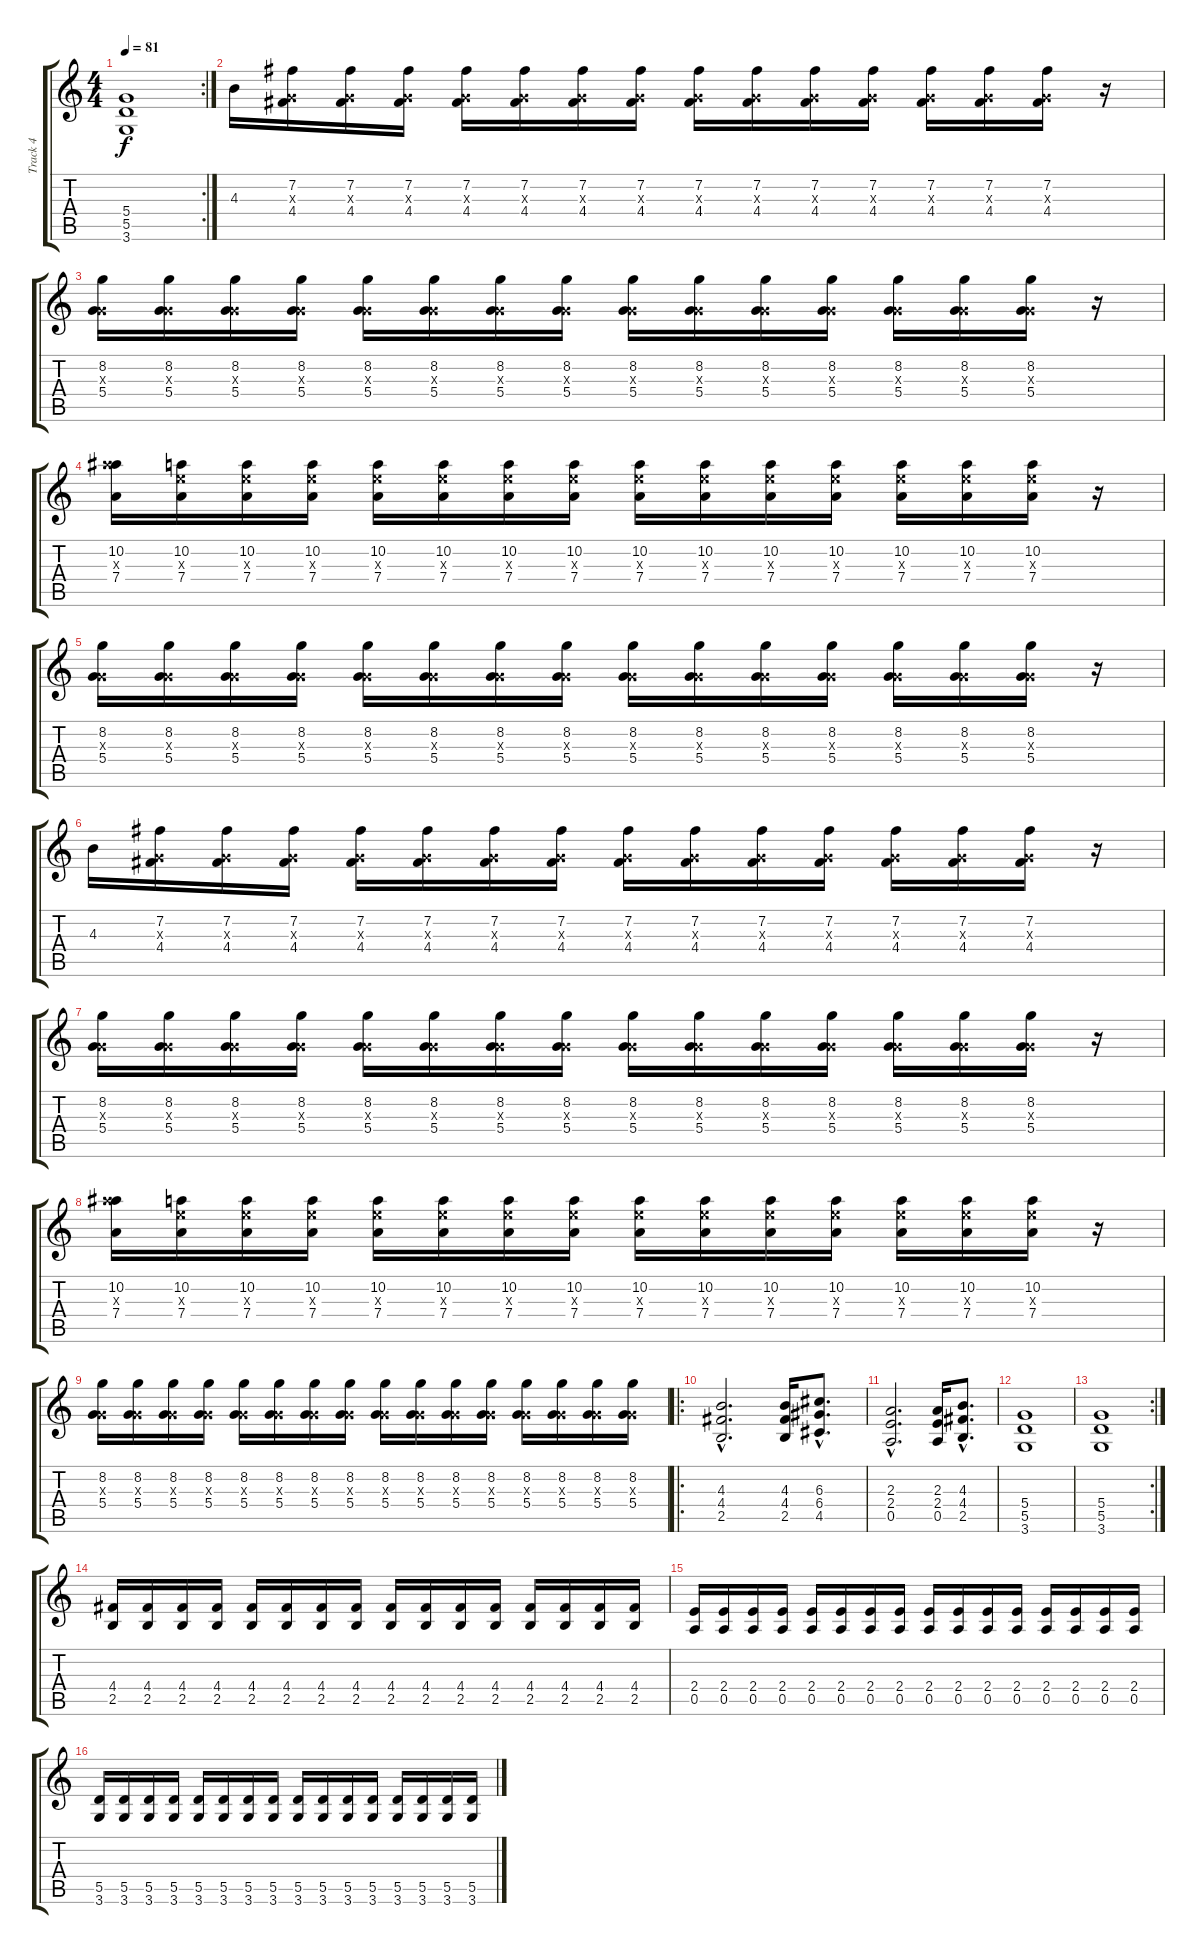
\track ("Track 4" "Track 4") {instrument overdrivenguitar}
\staff {score tabs}
\tuning (E4 B3 G3 D3 A2 E2) {hide}
\rc 2
\ts (4 4)
\tempo 81
\clef g2
\ks c
(5.4 5.5 3.6).1{dy f} |
4.3.16{volume 11} (7.2 0.3{x} 4.4).16 (7.2 0.3{x} 4.4).16 (7.2 0.3{x} 4.4).16 (7.2 0.3{x} 4.4).16 (7.2 0.3{x} 4.4).16 (7.2 0.3{x} 4.4).16 (7.2 0.3{x} 4.4).16 (7.2 0.3{x} 4.4).16 (7.2 0.3{x} 4.4).16 (7.2 0.3{x} 4.4).16 (7.2 0.3{x} 4.4).16 (7.2 0.3{x} 4.4).16 (7.2 0.3{x} 4.4).16 (7.2 0.3{x} 4.4).16 r.16 |
(8.2 0.3{x} 5.4).16 (8.2 0.3{x} 5.4).16 (8.2 0.3{x} 5.4).16 (8.2 0.3{x} 5.4).16 (8.2 0.3{x} 5.4).16 (8.2 0.3{x} 5.4).16 (8.2 0.3{x} 5.4).16 (8.2 0.3{x} 5.4).16 (8.2 0.3{x} 5.4).16 (8.2 0.3{x} 5.4).16 (8.2 0.3{x} 5.4).16 (8.2 0.3{x} 5.4).16 (8.2 0.3{x} 5.4).16 (8.2 0.3{x} 5.4).16 (8.2 0.3{x} 5.4).16 r.16 |
(10.2 15.3{x} 7.4).16 (10.2 9.3{x} 7.4).16 (10.2 9.3{x} 7.4).16 (10.2 9.3{x} 7.4).16 (10.2 9.3{x} 7.4).16 (10.2 9.3{x} 7.4).16 (10.2 9.3{x} 7.4).16 (10.2 9.3{x} 7.4).16 (10.2 9.3{x} 7.4).16 (10.2 9.3{x} 7.4).16 (10.2 9.3{x} 7.4).16 (10.2 9.3{x} 7.4).16 (10.2 9.3{x} 7.4).16 (10.2 9.3{x} 7.4).16 (10.2 9.3{x} 7.4).16 r.16 |
(8.2 0.3{x} 5.4).16 (8.2 0.3{x} 5.4).16 (8.2 0.3{x} 5.4).16 (8.2 0.3{x} 5.4).16 (8.2 0.3{x} 5.4).16 (8.2 0.3{x} 5.4).16 (8.2 0.3{x} 5.4).16 (8.2 0.3{x} 5.4).16 (8.2 0.3{x} 5.4).16 (8.2 0.3{x} 5.4).16 (8.2 0.3{x} 5.4).16 (8.2 0.3{x} 5.4).16 (8.2 0.3{x} 5.4).16 (8.2 0.3{x} 5.4).16 (8.2 0.3{x} 5.4).16 r.16 |
4.3.16{volume 11} (7.2 0.3{x} 4.4).16 (7.2 0.3{x} 4.4).16 (7.2 0.3{x} 4.4).16 (7.2 0.3{x} 4.4).16 (7.2 0.3{x} 4.4).16 (7.2 0.3{x} 4.4).16 (7.2 0.3{x} 4.4).16 (7.2 0.3{x} 4.4).16 (7.2 0.3{x} 4.4).16 (7.2 0.3{x} 4.4).16 (7.2 0.3{x} 4.4).16 (7.2 0.3{x} 4.4).16 (7.2 0.3{x} 4.4).16 (7.2 0.3{x} 4.4).16 r.16 |
(8.2 0.3{x} 5.4).16 (8.2 0.3{x} 5.4).16 (8.2 0.3{x} 5.4).16 (8.2 0.3{x} 5.4).16 (8.2 0.3{x} 5.4).16 (8.2 0.3{x} 5.4).16 (8.2 0.3{x} 5.4).16 (8.2 0.3{x} 5.4).16 (8.2 0.3{x} 5.4).16 (8.2 0.3{x} 5.4).16 (8.2 0.3{x} 5.4).16 (8.2 0.3{x} 5.4).16 (8.2 0.3{x} 5.4).16 (8.2 0.3{x} 5.4).16 (8.2 0.3{x} 5.4).16 r.16 |
(10.2 15.3{x} 7.4).16 (10.2 9.3{x} 7.4).16 (10.2 9.3{x} 7.4).16 (10.2 9.3{x} 7.4).16 (10.2 9.3{x} 7.4).16 (10.2 9.3{x} 7.4).16 (10.2 9.3{x} 7.4).16 (10.2 9.3{x} 7.4).16 (10.2 9.3{x} 7.4).16 (10.2 9.3{x} 7.4).16 (10.2 9.3{x} 7.4).16 (10.2 9.3{x} 7.4).16 (10.2 9.3{x} 7.4).16 (10.2 9.3{x} 7.4).16 (10.2 9.3{x} 7.4).16 r.16 |
(8.2 0.3{x} 5.4).16 (8.2 0.3{x} 5.4).16 (8.2 0.3{x} 5.4).16 (8.2 0.3{x} 5.4).16 (8.2 0.3{x} 5.4).16 (8.2 0.3{x} 5.4).16 (8.2 0.3{x} 5.4).16 (8.2 0.3{x} 5.4).16 (8.2 0.3{x} 5.4).16 (8.2 0.3{x} 5.4).16 (8.2 0.3{x} 5.4).16 (8.2 0.3{x} 5.4).16 (8.2 0.3{x} 5.4).16 (8.2 0.3{x} 5.4).16 (8.2 0.3{x} 5.4).16 (8.2 0.3{x} 5.4).16 |
\ro
(4.3{hac} 4.4{hac} 2.5{hac}).2{d} (4.3 4.4 2.5).16 (6.3{hac} 6.4{hac} 4.5{hac}).8{d} |
(2.3{hac} 2.4{hac} 0.5{hac}).2{d} (2.3 2.4 0.5).16 (4.3{hac} 4.4{hac} 2.5{hac}).8{d} |
(5.4 5.5 3.6).1 |
\rc 2
(5.4 5.5 3.6).1 |
(4.4 2.5).16 (4.4 2.5).16 (4.4 2.5).16 (4.4 2.5).16 (4.4 2.5).16 (4.4 2.5).16 (4.4 2.5).16 (4.4 2.5).16 (4.4 2.5).16 (4.4 2.5).16 (4.4 2.5).16 (4.4 2.5).16 (4.4 2.5).16 (4.4 2.5).16 (4.4 2.5).16 (4.4 2.5).16 |
(2.4 0.5).16 (2.4 0.5).16 (2.4 0.5).16 (2.4 0.5).16 (2.4 0.5).16 (2.4 0.5).16 (2.4 0.5).16 (2.4 0.5).16 (2.4 0.5).16 (2.4 0.5).16 (2.4 0.5).16 (2.4 0.5).16 (2.4 0.5).16 (2.4 0.5).16 (2.4 0.5).16 (2.4 0.5).16 |
(5.5 3.6).16 (5.5 3.6).16 (5.5 3.6).16 (5.5 3.6).16 (5.5 3.6).16 (5.5 3.6).16 (5.5 3.6).16 (5.5 3.6).16 (5.5 3.6).16 (5.5 3.6).16 (5.5 3.6).16 (5.5 3.6).16 (5.5 3.6).16 (5.5 3.6).16 (5.5 3.6).16 (5.5 3.6).16
